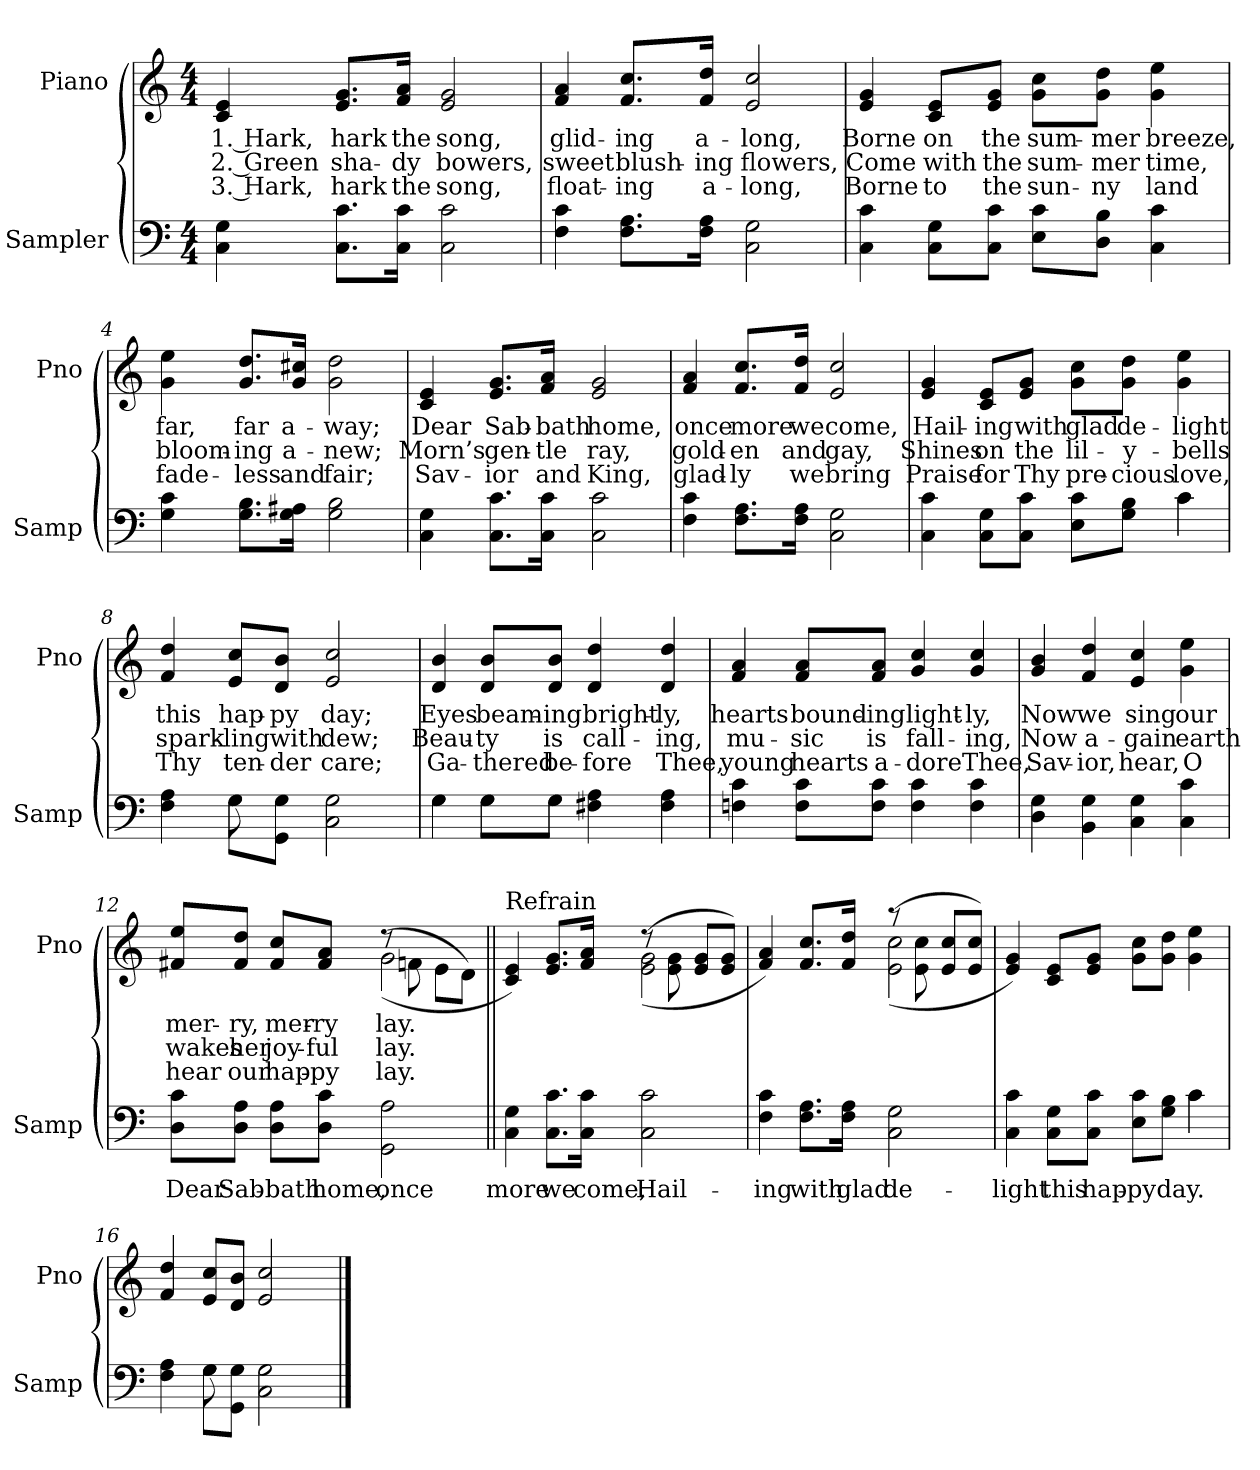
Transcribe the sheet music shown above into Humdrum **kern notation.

**kern	**text	**kern	**text	**text	**text
*part2	*part2	*part1	*part1	*part1	*part1
*staff2	*staff2	*staff1	*staff1	*staff1	*staff1
*I"Sampler	*	*I"Piano	*	*	*
*I'Samp	*	*I'Pno	*	*	*
*clefF4	*	*clefG2	*	*	*
*M4/4	*	*M4/4	*	*	*
=1	=1	=1	=1	=1	=1
4C 4G	.	4c 4e	1. Hark,	2. Green	3. Hark,
8.C\ 8.c\L	.	8.e/ 8.g/L	hark	sha-	hark
16C\ 16c\Jk	.	16f/ 16a/Jk	the	-dy	the
2C 2c	.	2e 2g	song,	bowers,	song,
=2	=2	=2	=2	=2	=2
4F 4c	.	4f 4a	glid-	sweet	float-
8.F\ 8.A\L	.	8.f/ 8.cc/L	-ing	blush-	-ing
16F\ 16A\Jk	.	16f/ 16dd/Jk	a-	-ing	a-
2C 2G	.	2e 2cc	-long,	flowers,	-long,
=3	=3	=3	=3	=3	=3
4C 4c	.	4e 4g	Borne	Come	Borne
8C\ 8G\L	.	8c/ 8e/L	on	with	to
8C\ 8c\J	.	8e/ 8g/J	the	the	the
8E\ 8c\L	.	8g\ 8cc\L	sum-	sum-	sun-
8D\ 8B\J	.	8g\ 8dd\J	-mer	-mer	-ny
4C 4c	.	4g 4ee	breeze,	time,	land
=4	=4	=4	=4	=4	=4
4G 4c	.	4g 4ee	far,	bloom-	fade-
8.G\ 8.B\L	.	8.g/ 8.dd/L	far	-ing	-less
16G\ 16A#X\Jk	.	16g/ 16cc#X/Jk	a-	a-	and
2G 2B	.	2g 2dd	-way;	-new;	fair;
=5	=5	=5	=5	=5	=5
4C 4G	.	4c 4e	Dear	Morn’s	Sav-
8.C\ 8.c\L	.	8.e/ 8.g/L	Sab-	gen-	-ior
16C\ 16c\Jk	.	16f/ 16a/Jk	-bath	-tle	and
2C 2c	.	2e 2g	home,	ray,	King,
=6	=6	=6	=6	=6	=6
4F 4c	.	4f 4a	once	gold-	glad-
8.F\ 8.A\L	.	8.f/ 8.cc/L	more	-en	-ly
16F\ 16A\Jk	.	16f/ 16dd/Jk	we	and	we
2C 2G	.	2e 2cc	come,	gay,	bring
=7	=7	=7	=7	=7	=7
*^	*	*	*	*	*
4C 4c	2.ryy	.	4e 4g	Hail-	Shines	Praise
8C\ 8G\L	.	.	8c/ 8e/L	-ing	on	for
8C\ 8c\J	.	.	8e/ 8g/J	with	the	Thy
8E\ 8c\L	.	.	8g\ 8cc\L	glad	lil-	pre-
8G\ 8B\J	.	.	8g\ 8dd\J	de-	-y-	-cious
4c\	4c	.	4g 4ee	-light	-bells	love,
=8	=8	=8	=8	=8	=8	=8
4F 4A	4ryy	.	4f 4dd	this	spark-	Thy
8G\L	8G	.	8e/ 8cc/L	hap-	-ling	ten-
8GG\ 8G\J	2ryy	.	8d/ 8b/J	-py	with	-der
2C 2G	.	.	2e 2cc	day;	dew;	care;
.	8ryy	.	.	.	.	.
=9	=9	=9	=9	=9	=9	=9
4G\	4G	.	4d 4b	Eyes	Beau-	Ga-
8G\L	8G\L	.	8d/ 8b/L	beam-	-ty	-thered
8G\J	8G\J	.	8d/ 8b/J	-ing	is	be-
4F#X 4A	2ryy	.	4d 4dd	bright-	call-	-fore
4F# 4A	.	.	4d 4dd	-ly,	-ing,	Thee,
*v	*v	*	*	*	*	*
=10	=10	=10	=10	=10	=10
4Fn 4c	.	4f 4a	hearts	mu-	young
8F\ 8c\L	.	8f/ 8a/L	bound-	-sic	hearts
8F\ 8c\J	.	8f/ 8a/J	-ing	is	a-
4F 4c	.	4g 4cc	light-	fall-	-dore
4F 4c	.	4g 4cc	-ly,	-ing,	Thee,
=11	=11	=11	=11	=11	=11
4D 4G	.	4g 4b	Now	Now	Sav-
4BB 4G	.	4f 4dd	we	a-	-ior,
4C 4G	.	4e 4cc	sing	-gain	hear,
4C 4c	.	4g 4ee	our	earth	O
=12	=12	=12	=12	=12	=12
*	*	*^	*	*	*
8D\ 8c\L	Dear	8f#X/ 8ee/L	2ryy	mer-	wakes	hear
8D\ 8A\J	Sab-	8f#/ 8dd/J	.	-ry,	her	our
8D\ 8A\L	-bath	8f#/ 8cc/L	.	mer-	joy-	hap-
8D\ 8c\J	home,	8f#/ 8a/J	.	-ry	-ful	-py
2GG 2A	once	(8r	(2g	lay.	lay.	lay.
.	.	8fn\	.	.	.	.
.	.	8e\L	.	.	.	.
.	.	8d\J)	.	.	.	.
=13||	=13||	=13||	=13||	=13||	=13||	=13||
!	!	!LO:TX:t=Refrain	!	!	!	!
4C 4G	more	4c 4e)	2ryy	.	.	.
8.C\ 8.c\L	we	8.e/ 8.g/L	.	.	.	.
16C\ 16c\Jk	come,	16f/ 16a/Jk	.	.	.	.
2C 2c	Hail-	(8r	(2e 2g	.	.	.
.	.	8e\ 8g\	.	.	.	.
.	.	8e/ 8g/L	.	.	.	.
.	.	8e/ 8g/J)	.	.	.	.
=14	=14	=14	=14	=14	=14	=14
4F 4c	-ing	4f 4a)	2ryy	.	.	.
8.F\ 8.A\L	with	8.f/ 8.cc/L	.	.	.	.
16F\ 16A\Jk	glad	16f/ 16dd/Jk	.	.	.	.
2C 2G	de-	(8r	(2e 2cc	.	.	.
.	.	8e\ 8cc\	.	.	.	.
.	.	8e/ 8cc/L	.	.	.	.
.	.	8e/ 8cc/J)	.	.	.	.
*	*	*v	*v	*	*	*
=15	=15	=15	=15	=15	=15
*^	*	*	*	*	*
4C 4c	2.ryy	-light	4e 4g)	.	.	.
8C\ 8G\L	.	this	8c/ 8e/L	.	.	.
8C\ 8c\J	.	hap-	8e/ 8g/J	.	.	.
8E\ 8c\L	.	-py	8g\ 8cc\L	.	.	.
8G\ 8B\J	.	day.	8g\ 8dd\J	.	.	.
4c\	4c	.	4g 4ee	.	.	.
=16	=16	=16	=16	=16	=16	=16
4F 4A	4ryy	.	4f 4dd	.	.	.
8G\L	8G	.	8e/ 8cc/L	.	.	.
8GG\ 8G\J	2ryy	.	8d/ 8b/J	.	.	.
2C 2G	.	.	2e 2cc	.	.	.
.	8ryy	.	.	.	.	.
*v	*v	*	*	*	*	*
==	==	==	==	==	==
*-	*-	*-	*-	*-	*-
